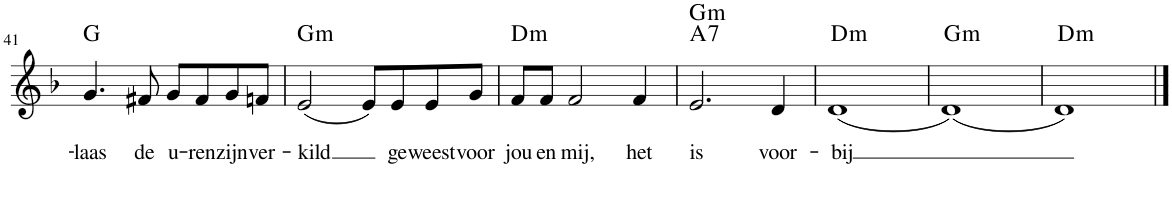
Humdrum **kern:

**kern	**text	**text	**harte
*part1	*part1	*part1	*part1
*staff1	*staff1	*staff1	*
*I"Piano	*	*	*
*I'Pno	*	*	*
!!LO:PB:g=z
*clefG2	*	*	*
*k[b-]	*	*	*
*M4/4	*	*	*
=41	=41	=41	=41
!	!	!LO:LY:b	!
4.g/	.	-laas	G:maj
!	!	!LO:LY:b	!
8f#X/	.	de	.
!	!	!LO:LY:b	!
8g/L	.	u-	.
!	!	!LO:LY:b	!
8f#/	.	-ren	.
!	!	!LO:LY:b	!
8g/	.	zijn	.
!	!	!LO:LY:b	!
8fn/J	.	ver-	.
=42	=42	=42	=42
!	!	!LO:LY:b	!LO:H:kt=m
(2e/	.	-kild	G:min
8e/L)	.	.	.
!	!	!LO:LY:b	!
8e/	.	ge-	.
!	!	!LO:LY:b	!
8e/	.	-weest	.
!	!	!LO:LY:b	!
8g/J	.	voor	.
=43	=43	=43	=43
!	!	!LO:LY:b	!LO:H:kt=m
8f/L	.	jou	D:min
!	!	!LO:LY:b	!
8f/J	.	en	.
!	!	!LO:LY:b	!
2f/	.	mij,	.
!	!	!LO:LY:b	!
4f/	.	het	.
=44	=44	=44	=44
!	!	!LO:LY:b	!LO:H:n=1:kt=7
!	!	!	!LO:H:n=2:kt=m
2.e/	.	is	A:7 G:min
!	!	!LO:LY:b	!
4d/	.	voor-	.
=45	=45	=45	=45
!	!	!LO:LY:b	!LO:H:kt=m
(1d	.	-bij	D:min
=46	=46	=46	=46
!	!	!	!LO:H:kt=m
(1d)	.	.	G:min
=47	=47	=47	=47
!	!	!	!LO:H:kt=m
1d)	.	.	D:min
==	==	==	==
*-	*-	*-	*-
